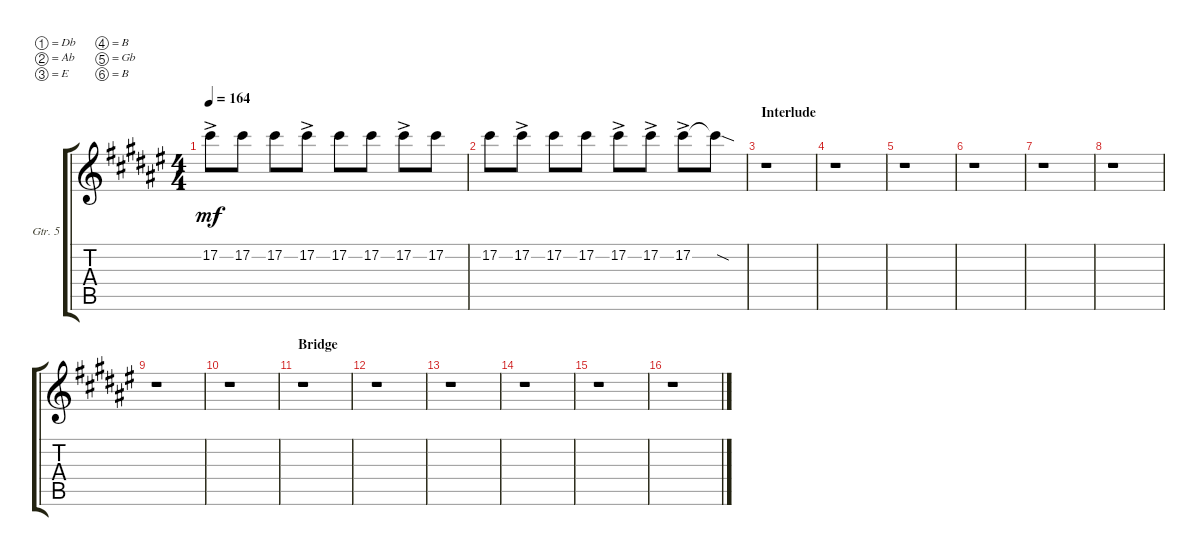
\defaultSystemsLayout 4
\bracketExtendMode groupsimilarinstruments
\firstSystemTrackNameOrientation horizontal
\otherSystemsTrackNameOrientation horizontal
\track ("Guitar 5" "Gtr. 5") {instrument distortionguitar}
\staff {score tabs}
\tuning (Db4 Ab3 E3 B2 Gb2 B1)
\ts (4 4)
\tempo 164
\clef g2
\scale
0.333333
\ks f#
17.2{ac}.8{dy mf} 17.2.8 17.2.8 17.2{ac}.8 17.2.8 17.2.8 17.2{ac}.8 17.2.8 |
\scale
0.333333 17.2.8 17.2{ac}.8 17.2.8 17.2.8 17.2{ac}.8 17.2{ac}.8 17.2{ac}.8 17.2{sod t}.8 |
\section ("" "Interlude")
\scale
0.333333 r.1 |
\scale
0.333333 r.1 |
\scale
0.333333 r.1 |
\scale
0.333333 r.1 |
\scale
0.333333 r.1 |
\scale
0.333333 r.1 |
\scale
0.333333 r.1 |
\scale
0.333333 r.1 |
\section ("" "Bridge")
\scale
0.333333 r.1 |
\scale
0.333333 r.1 |
\scale
0.333333 r.1 |
\scale
0.333333 r.1 |
\scale
0.333333 r.1 |
\scale
0.333333 r.1
